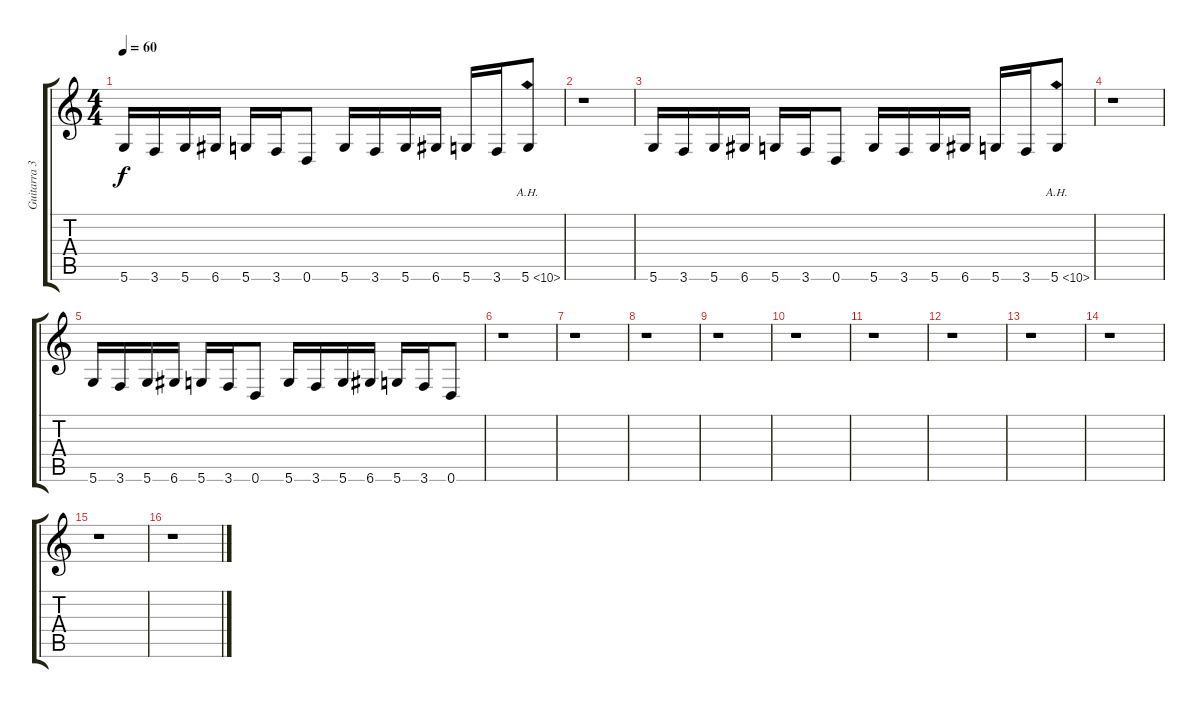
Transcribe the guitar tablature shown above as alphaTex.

\track ("Guitarra 3" "Guitarra 3") {instrument electricguitarmuted}
\staff {score tabs}
\tuning (E4 B3 G3 D3 A2 D2) {hide}
\ts (4 4)
\tempo 60
\clef g2
\ks c
5.6.16{dy f} 3.6.16 5.6.16 6.6.16 5.6.16 3.6.16 0.6.8 5.6.16 3.6.16 5.6.16 6.6.16 5.6.16 3.6.16 5.6{ah 5}.8 |
r.1 |
5.6.16 3.6.16 5.6.16 6.6.16 5.6.16 3.6.16 0.6.8 5.6.16 3.6.16 5.6.16 6.6.16 5.6.16 3.6.16 5.6{ah 5}.8 |
r.1 |
5.6.16 3.6.16 5.6.16 6.6.16 5.6.16 3.6.16 0.6.8 5.6.16 3.6.16 5.6.16 6.6.16 5.6.16 3.6.16 0.6.8 |
r.1 |
r.1 |
r.1 |
r.1 |
r.1 |
r.1 |
r.1 |
r.1 |
r.1 |
r.1 |
r.1
